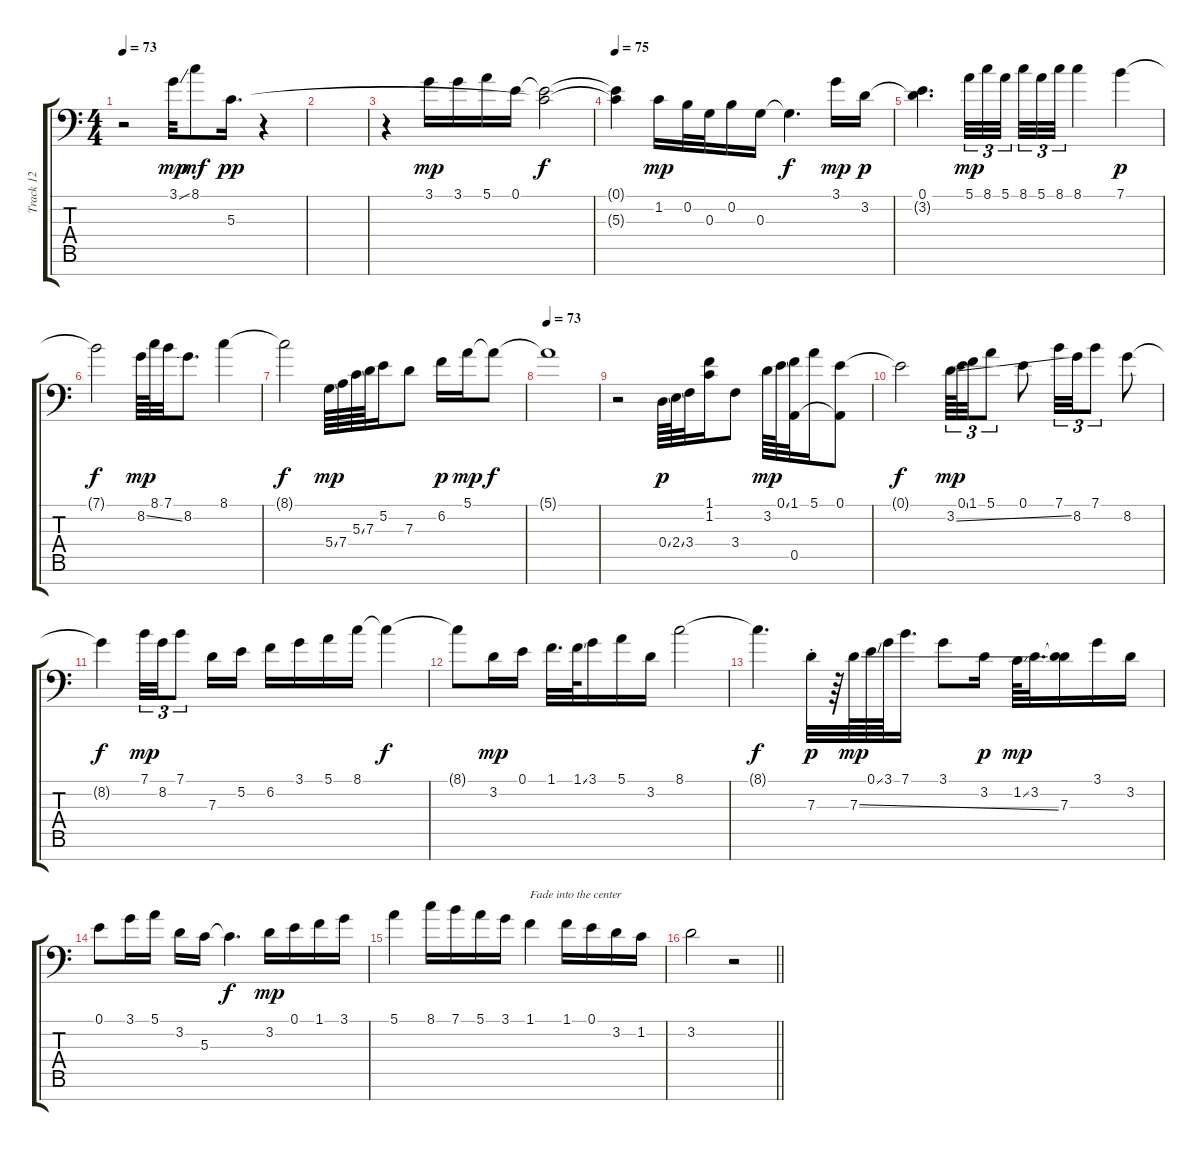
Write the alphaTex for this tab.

\track ("Track 12" "Track 12") {instrument lead2sawtooth}
\staff {score tabs}
\tuning (E4 B3 G3 D3 A2 E2 C-1) {hide}
\ts (4 4)
\tempo 73
\clef f4
\ks c
r.2{dy f} 3.1{ss}.32{dy mp} 8.1.8{dy mf} 5.3.16{d dy pp} r.4 |
|
r.4 3.1.16{dy mp} 3.1.16 5.1.16 0.1.16 (0.1{t} 5.3{t}).2{dy f} |
\tempo 75
(0.1{t} 5.3{t}).4 1.2.16{dy mp} 0.2.32 0.3.32 0.2.16 0.3.16 0.3{t}.4{d dy f} 3.1.16{dy mp} 3.2.16{dy p} |
(0.1 3.2{t}).4{d} 5.1.32{tu (3 2) dy mp} 8.1.32{tu (3 2)} 5.1.32{tu (3 2) beam splitsecondary} 8.1.32{tu (3 2)} 5.1.32{tu (3 2)} 8.1.32{tu (3 2)} 8.1.4 7.1.4{dy p} |
7.1{t}.2{dy f} 8.2{ss}.64{dy mp} 8.1.64 7.1.32 8.2.8{d} 8.1.4 |
8.1{t}.2{dy f} 5.4{ss}.64{dy mp} 7.4.64 5.3{ss}.64 7.3.64 5.2.16 7.3.8 6.2.16{dy p} 5.1.16{dy mp} 5.1{t}.8{dy f} |
\tempo 73
5.1{t}.1 |
r.2 0.4{ss}.64{dy p} 2.4{ss}.64 3.4.32 (1.1 1.2).16 3.4.8 3.2.64{dy mp} 0.1{ss}.64 (1.1 0.5).32 5.1.16 (0.1 0.5{t}).8 |
0.1{t}.2{dy f} 3.2{ss}.64{tu (3 2) dy mp} 0.1{ss}.64{tu (3 2)} 1.1.32{tu (3 2)} 5.1.8{tu (3 2)} 0.1.8 7.1.32{tu (3 2)} 8.2.32{tu (3 2)} 7.1.8{tu (3 2)} 8.2.8 |
8.2{t}.4{dy f} 7.1.32{tu (3 2) dy mp} 8.2.32{tu (3 2)} 7.1.8{tu (3 2)} 7.3.16 5.2.16 6.2.16 3.1.16 5.1.16 8.1.16 8.1{t}.4{dy f} |
8.1{t}.8 3.2.16{dy mp} 0.1.16 1.1.32{d} 1.1{ss}.64 3.1.16 5.1.16 3.2.16 8.1.2 |
8.1{t}.4{d dy f} 7.3{st}.32{dy p} r.64 7.3{ss}.64{dy mp} 0.1{ss}.64 3.1.64 7.1.16{d} 3.1.8 3.2.16{dy p} 1.2{ss}.64{dy mp} 3.2.32{d} (3.2{t} 7.3).16 3.1.16 3.2.16 |
0.1.8 3.1.16 5.1.16 3.2.16 5.3.16 5.3{t}.4{d dy f} 3.2.16{dy mp} 0.1.16 1.1.16 3.1.16 |
5.1.4 8.1.16 7.1.16 5.1.16 3.1.16 1.1.4{txt "Fade into the center" balance 8} 1.1.16 0.1.16 3.2.16 1.2.16 |
\barLineRight lightlight
3.2.2 r.2
